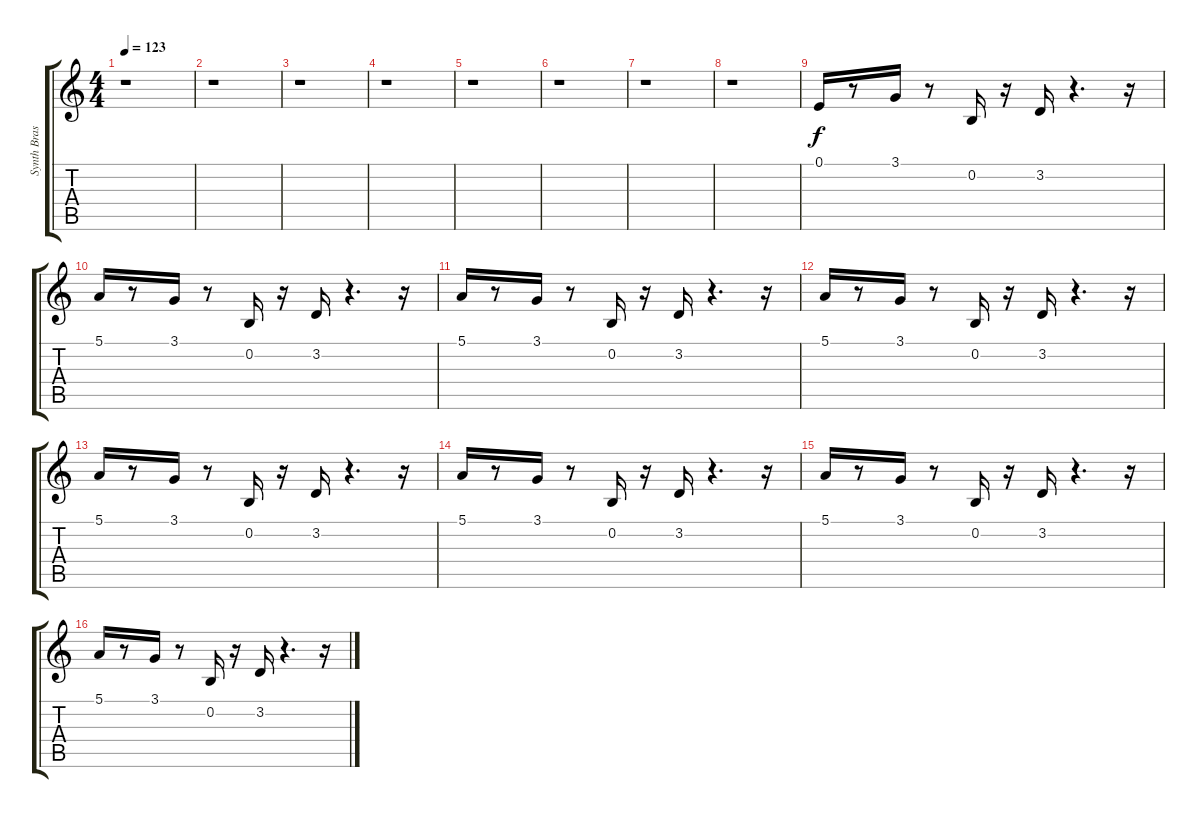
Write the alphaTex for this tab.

\track ("Synth Brass 2" "Synth Bras") {instrument synthbrass2}
\staff {score tabs}
\tuning (E4 B3 G3 D3 A2 E2) {hide}
\ts (4 4)
\tempo 123
\clef g2
\ks c
r.1{dy f} |
r.1 |
r.1 |
r.1 |
r.1 |
r.1 |
r.1 |
r.1 |
0.1.16 r.8 3.1.16 r.8 0.2.16 r.16 3.2.16 r.4{d} r.16 |
5.1.16 r.8 3.1.16 r.8 0.2.16 r.16 3.2.16 r.4{d} r.16 |
5.1.16 r.8 3.1.16 r.8 0.2.16 r.16 3.2.16 r.4{d} r.16 |
5.1.16 r.8 3.1.16 r.8 0.2.16 r.16 3.2.16 r.4{d} r.16 |
5.1.16 r.8 3.1.16 r.8 0.2.16 r.16 3.2.16 r.4{d} r.16 |
5.1.16 r.8 3.1.16 r.8 0.2.16 r.16 3.2.16 r.4{d} r.16 |
5.1.16 r.8 3.1.16 r.8 0.2.16 r.16 3.2.16 r.4{d} r.16 |
5.1.16 r.8 3.1.16 r.8 0.2.16 r.16 3.2.16 r.4{d} r.16
